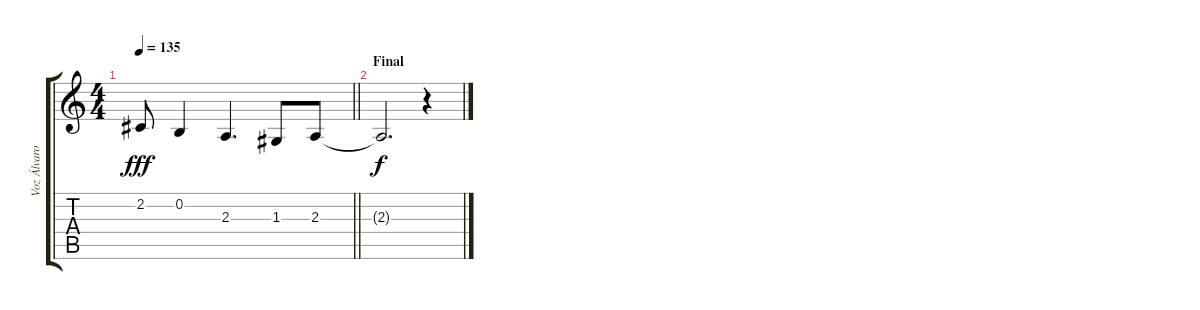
\track ("Voz Álvaro" "Voz Álvaro") {instrument altosax}
\staff {score tabs}
\tuning (E4 B3 G3 D3 A2 E2) {hide}
\ts (4 4)
\tempo 135
\clef g2
\barLineRight lightlight
\ks c
2.2{t}.8{dy fff} 0.2.4 2.3.4{d} 1.3.8 2.3.8 |
\section ("" "Final")
2.3{t}.2{d dy f} r.4
